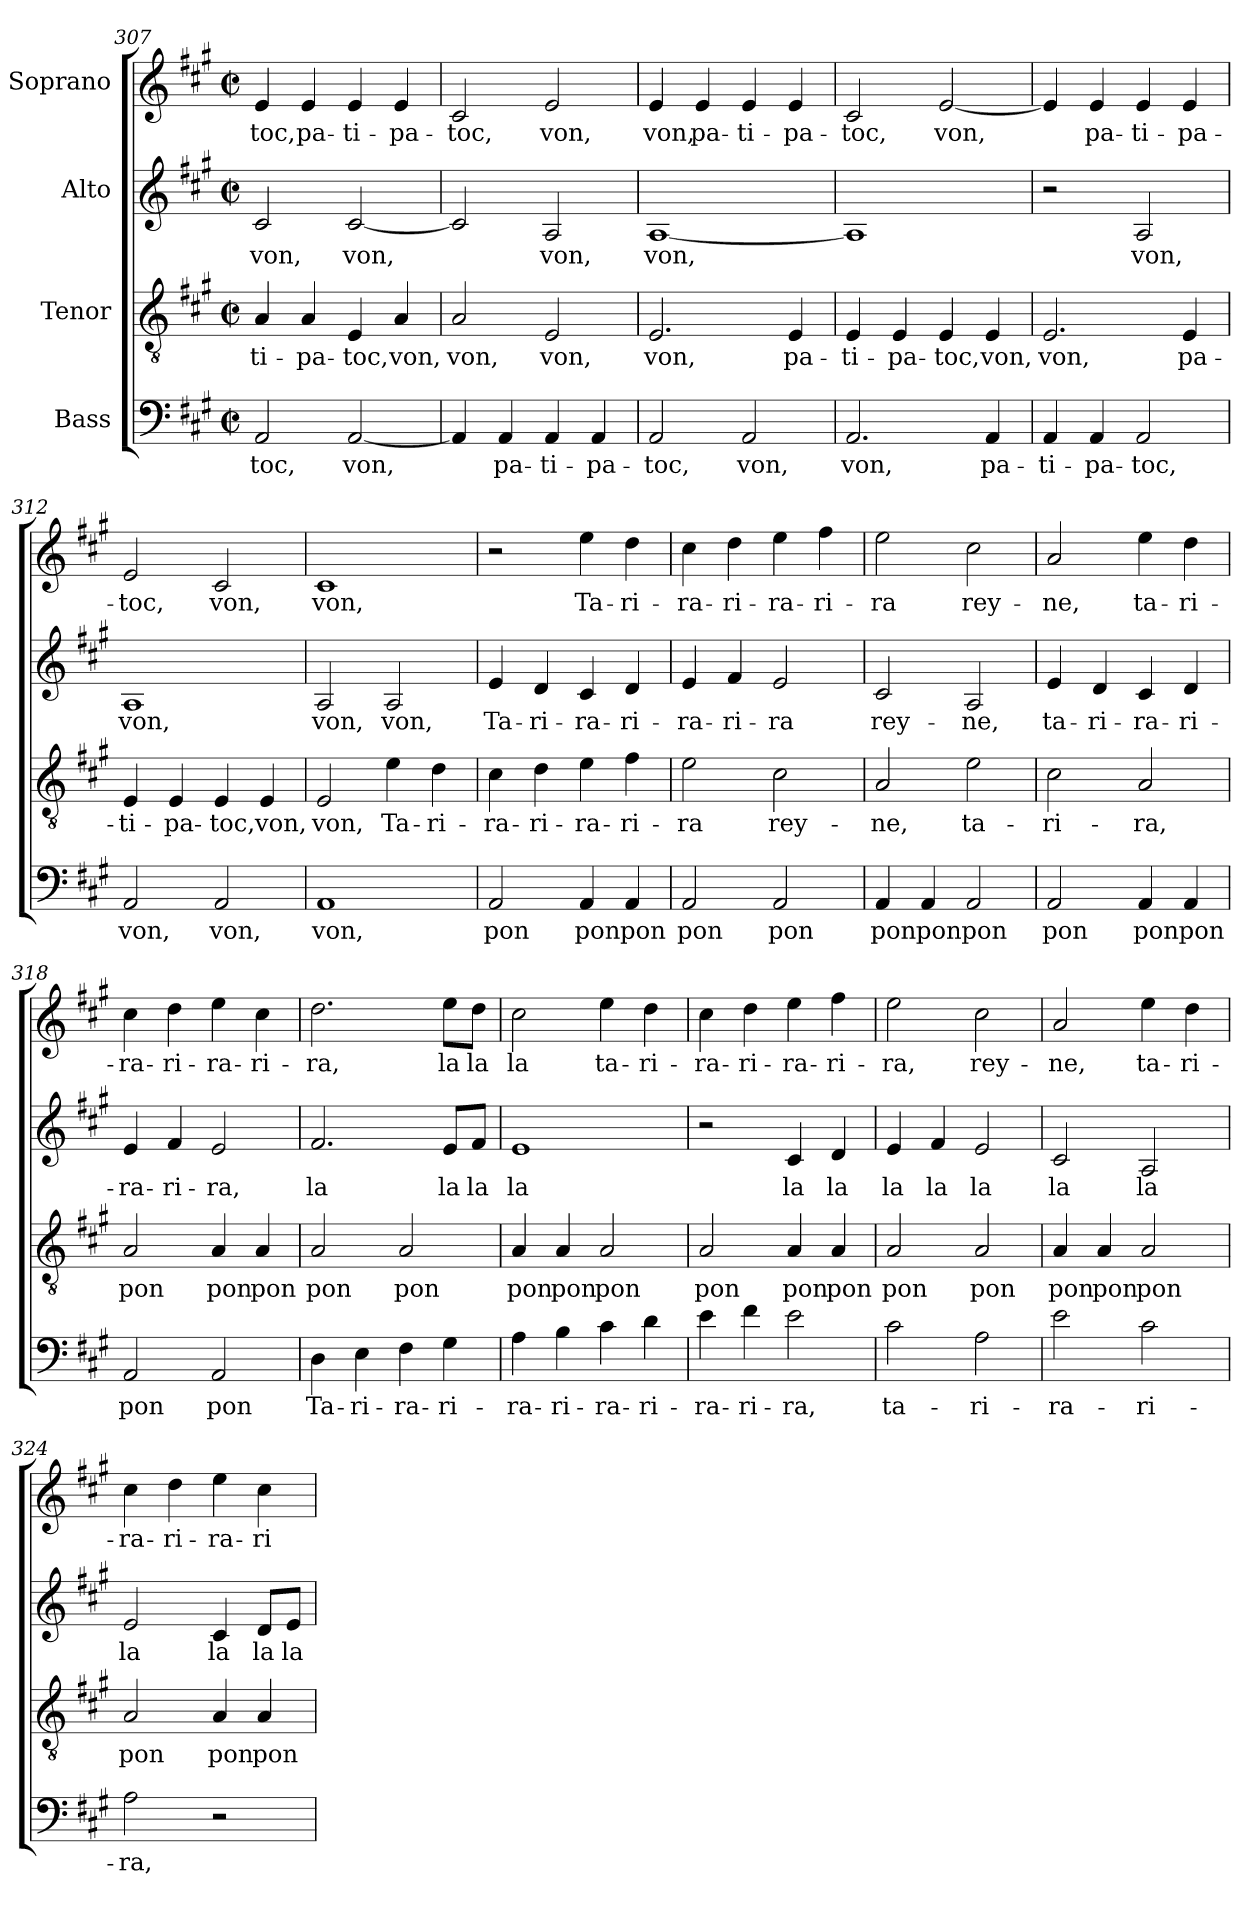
**kern	**text	**kern	**text	**kern	**text	**kern	**text
*part4	*part4	*part3	*part3	*part2	*part2	*part1	*part1
*staff4	*staff4	*staff3	*staff3	*staff2	*staff2	*staff1	*staff1
*I"Bass	*	*I"Tenor	*	*I"Alto	*	*I"Soprano	*
!!LO:LB:g=z
*clefF4	*	*clefGv2	*	*clefG2	*	*clefG2	*
*k[f#c#g#]	*	*k[f#c#g#]	*	*k[f#c#g#]	*	*k[f#c#g#]	*
*A:	*	*A:	*	*A:	*	*A:	*
*M2/2	*	*M2/2	*	*M2/2	*	*M2/2	*
*met(c|)	*	*met(c|)	*	*met(c|)	*	*met(c|)	*
=307	=307	=307	=307	=307	=307	=307	=307
2AA/	-toc,	4A/	-ti-	2c#/	von,	4e/	-toc,
.	.	4A/	-pa-	.	.	4e/	pa-
[2AA/	von,	4E/	-toc,	[2c#/	von,	4e/	-ti-
.	.	4A/	von,	.	.	4e/	-pa-
=308	=308	=308	=308	=308	=308	=308	=308
4AA/]	.	2A/	von,	2c#/]	.	2c#/	-toc,
4AA/	pa-	.	.	.	.	.	.
4AA/	-ti-	2E/	von,	2A/	von,	2e/	von,
4AA/	-pa-	.	.	.	.	.	.
=309	=309	=309	=309	=309	=309	=309	=309
2AA/	-toc,	2.E/	von,	[1A	von,	4e/	von,
.	.	.	.	.	.	4e/	pa-
2AA/	von,	.	.	.	.	4e/	-ti-
.	.	4E/	pa-	.	.	4e/	-pa-
=310	=310	=310	=310	=310	=310	=310	=310
2.AA/	von,	4E/	-ti-	1A]	.	2c#/	-toc,
.	.	4E/	-pa-	.	.	.	.
.	.	4E/	-toc,	.	.	[2e/	von,
4AA/	pa-	4E/	von,	.	.	.	.
=311	=311	=311	=311	=311	=311	=311	=311
4AA/	-ti-	2.E/	von,	2r	.	4e/]	.
4AA/	-pa-	.	.	.	.	4e/	pa-
2AA/	-toc,	.	.	2A/	von,	4e/	-ti-
.	.	4E/	pa-	.	.	4e/	-pa-
=312	=312	=312	=312	=312	=312	=312	=312
2AA/	von,	4E/	-ti-	1A	von,	2e/	-toc,
.	.	4E/	-pa-	.	.	.	.
2AA/	von,	4E/	-toc,	.	.	2c#/	von,
.	.	4E/	von,	.	.	.	.
=313	=313	=313	=313	=313	=313	=313	=313
1AA	von,	2E/	von,	2A/	von,	1c#	von,
.	.	4e\	Ta-	2A/	von,	.	.
.	.	4d\	-ri-	.	.	.	.
!!LO:LB:g=z
=314	=314	=314	=314	=314	=314	=314	=314
2AA/	pon	4c#\	-ra-	4e/	Ta-	2r	.
.	.	4d\	-ri-	4d/	-ri-	.	.
4AA/	pon	4e\	-ra-	4c#/	-ra-	4ee\	Ta-
4AA/	pon	4f#\	-ri-	4d/	-ri-	4dd\	-ri-
=315	=315	=315	=315	=315	=315	=315	=315
2AA/	pon	2e\	-ra	4e/	-ra-	4cc#\	-ra-
.	.	.	.	4f#/	-ri-	4dd\	-ri-
2AA/	pon	2c#\	rey-	2e/	-ra	4ee\	-ra-
.	.	.	.	.	.	4ff#\	-ri-
=316	=316	=316	=316	=316	=316	=316	=316
4AA/	pon	2A/	-ne,	2c#/	rey-	2ee\	-ra
4AA/	pon	.	.	.	.	.	.
2AA/	pon	2e\	ta-	2A/	-ne,	2cc#\	rey-
=317	=317	=317	=317	=317	=317	=317	=317
2AA/	pon	2c#\	-ri-	4e/	ta-	2a/	-ne,
.	.	.	.	4d/	-ri-	.	.
4AA/	pon	2A/	-ra,	4c#/	-ra-	4ee\	ta-
4AA/	pon	.	.	4d/	-ri-	4dd\	-ri-
=318	=318	=318	=318	=318	=318	=318	=318
2AA/	pon	2A/	pon	4e/	-ra-	4cc#\	-ra-
.	.	.	.	4f#/	-ri-	4dd\	-ri-
2AA/	pon	4A/	pon	2e/	-ra,	4ee\	-ra-
.	.	4A/	pon	.	.	4cc#\	-ri-
=319	=319	=319	=319	=319	=319	=319	=319
4D\	Ta-	2A/	pon	2.f#/	la	2.dd\	-ra,
4E\	-ri-	.	.	.	.	.	.
4F#\	-ra-	2A/	pon	.	.	.	.
4G#\	-ri-	.	.	8e/L	la	8ee\L	la
.	.	.	.	8f#/J	la	8dd\J	la
=320	=320	=320	=320	=320	=320	=320	=320
4A\	-ra-	4A/	pon	1e	la	2cc#\	la
4B\	-ri-	4A/	pon	.	.	.	.
4c#\	-ra-	2A/	pon	.	.	4ee\	ta-
4d\	-ri-	.	.	.	.	4dd\	-ri-
!!LO:PB:g=z
=321	=321	=321	=321	=321	=321	=321	=321
4e\	-ra-	2A/	pon	2r	.	4cc#\	-ra-
4f#\	-ri-	.	.	.	.	4dd\	-ri-
2e\	-ra,	4A/	pon	4c#/	la	4ee\	-ra-
.	.	4A/	pon	4d/	la	4ff#\	-ri-
=322	=322	=322	=322	=322	=322	=322	=322
2c#\	ta-	2A/	pon	4e/	la	2ee\	-ra,
.	.	.	.	4f#/	la	.	.
2A\	-ri-	2A/	pon	2e/	la	2cc#\	rey-
=323	=323	=323	=323	=323	=323	=323	=323
2e\	-ra-	4A/	pon	2c#/	la	2a/	-ne,
.	.	4A/	pon	.	.	.	.
2c#\	-ri-	2A/	pon	2A/	la	4ee\	ta-
.	.	.	.	.	.	4dd\	-ri-
=324	=324	=324	=324	=324	=324	=324	=324
2A\	-ra,	2A/	pon	2e/	la	4cc#\	-ra-
.	.	.	.	.	.	4dd\	-ri-
2r	.	4A/	pon	4c#/	la	4ee\	-ra-
.	.	4A/	pon	8d/L	la	4cc#\	-ri-
.	.	.	.	8e/J	la	.	.
=	=	=	=	=	=	=	=
*-	*-	*-	*-	*-	*-	*-	*-
